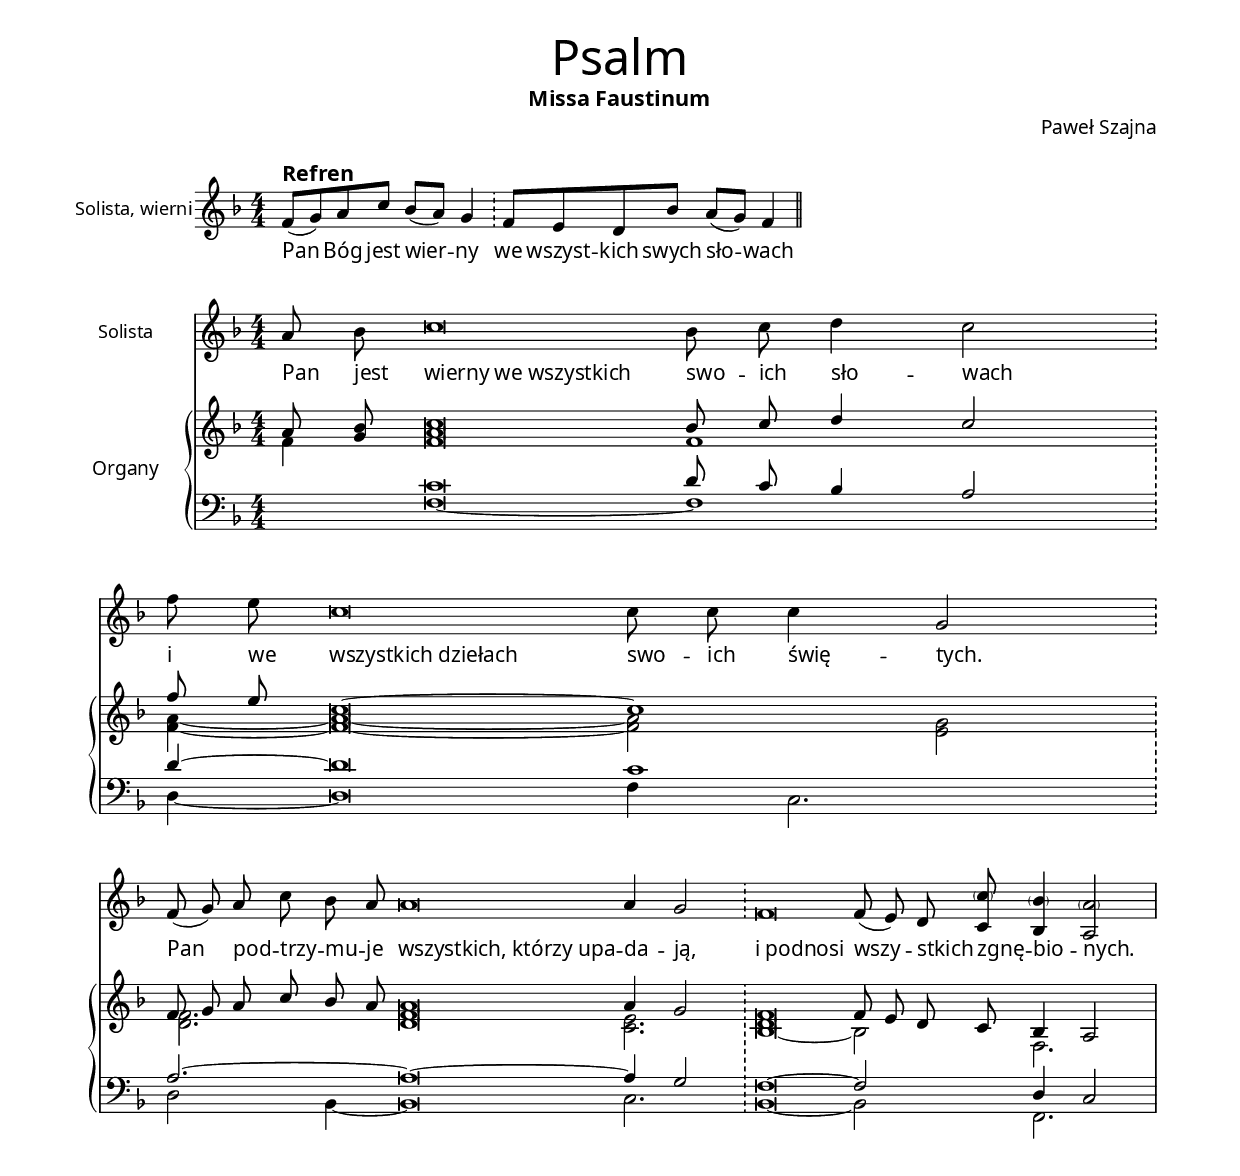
\version "2.18.2"

\include "common.ly"

soloNotesR = \relative c' {

  f8^\markup { \large\bold Refren }( g) a c bes( a) g4 \bar "!"
  f8 e d bes' a( g) f4 \bar "||"

}

soloNotesZ = \relative c'' {
  \cadenzaOn
  a8 bes c\breve bes8 c d4 c2 \bar "!"
  f8 e c\breve c8 c c4 g2 \bar "!"
  f8( g) a c bes a a\breve a4 g2 \bar "!"
  f\breve f8( e) d <<c \parenthesize c'>> <<bes,4 \parenthesize bes'>> <<a,2 \parenthesize a'>> \bar "|"
  \cadenzaOff 
}

organRHNotes = \relative c'' {
  <<{a8 <<bes g>>} \\ {f4}>> <<f\breve a c>> <<{bes8 c d4 c2} \\ {f,1}>>
  <<{<< {f'8 e c\breve~c1} \\ {a4 a\breve a2 g} >>} \\ {f4~f\breve~f2 e}>>
  <<{f8 g a c bes a a\breve} \\ {<<f2. d>> <<d\breve f>>}>> <<{a4 g2} \\ {<<e2. c>>}>>
  <<{<<f\breve d>> f8 e d c bes4 a2} \\ {bes\breve~bes2 f2.}>>
}

organLHNotes = \relative c {
  s4 <<{c'\breve d8 c bes4 a2} \\ {f\breve~f1}>>
  <<{d'4~d\breve c1} \\ {d,4~d\breve f4 c2.}>>
  <<{a'2.~a\breve~a4 g2} \\ {d2 bes4~bes\breve c2.}>>
  <<{f\breve~f2 d4 c2} \\ {bes\breve~bes2 f2.}>>
}

lyrr = \lyricmode {
  Pan Bóg jest wier -- ny we wszyst -- kich swych sło -- wach
}
lyrz = \lyricmode {
  \override LyricText.self-alignment-X = #LEFT
  Pan jest wierny_we_wszystkich swo -- ich sło -- wach
  i we wszystkich_dziełach swo -- ich świę -- tych.
  Pan pod -- trzy -- mu -- je wszystkich,_którzy_upa -- da -- ją,
  i_podnosi wszy -- stkich zgnę -- bio -- nych.
}

\header {
  title = "Psalm"
  subtitle = "Missa Faustinum"
  composer = "Paweł Szajna"
}

\score {
  <<
  \new Voice = Lud {
    \set Staff.instrumentName = "Solista, wierni"
    \key f \major
    \soloNotesR
    
  }
  \new Lyrics \lyricsto "Lud" \lyrr
  >>
}

\score {
  <<
    
    \new Voice = Solista {
      \set Staff.instrumentName = "Solista"
      \key f \major
      \soloNotesZ
    }
    \new Lyrics \lyricsto "Solista" \lyrz

    \new PianoStaff <<
      \new Staff { \key f \major \organRHNotes }
      \new Staff { \clef bass \key f \major \organLHNotes }
    >>

  >>

  \layout { }
  %\midi { }

}